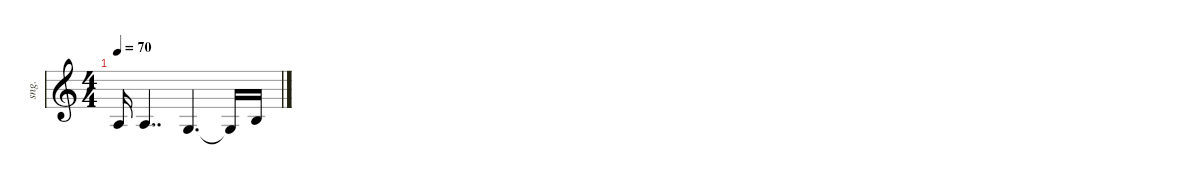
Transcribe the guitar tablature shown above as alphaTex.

\defaultSystemsLayout 4
\hideDynamics
\bracketExtendMode nobrackets
\otherSystemsTrackNameOrientation horizontal
\track ("V. Harmony 2" "sng.") {multiBarRest instrument voiceoohs}
\staff {score}
\tuning (E4 B3 G3 D3 A2 E2)
\ts (4 4)
\tempo 70
\clef g2
\ks c
2.3.16{dy mf} 2.3.4{dd} 0.3.4{d} 0.3{t}.16 4.3.16
